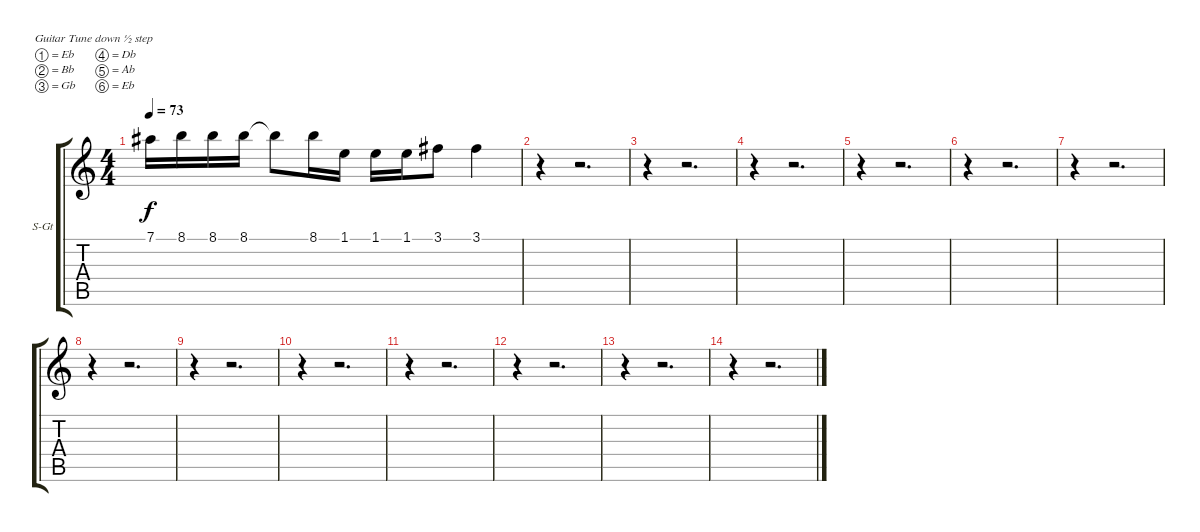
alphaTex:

\bracketExtendMode groupsimilarinstruments
\firstSystemTrackNameOrientation horizontal
\otherSystemsTrackNameOrientation horizontal
\track ("Voice" "S-Gt") {instrument acousticgrandpiano}
\staff {score tabs}
\tuning (Eb4 Bb3 Gb3 Db3 Ab2 Eb2)
\displaytranspose 12
\ts (4 4)
\tempo 73
\clef g2
\ks c
7.1.16{dy f} 8.1.16 8.1.16 8.1.16 8.1{t}.8 8.1.16 1.1.16 1.1.16 1.1.16 3.1.8 3.1.4 |
r.4 r.2{d} |
r.4 r.2{d} |
r.4 r.2{d} |
r.4 r.2{d} |
r.4 r.2{d} |
r.4 r.2{d} |
r.4 r.2{d} |
r.4 r.2{d} |
r.4 r.2{d} |
r.4 r.2{d} |
r.4 r.2{d} |
r.4 r.2{d} |
r.4 r.2{d}
